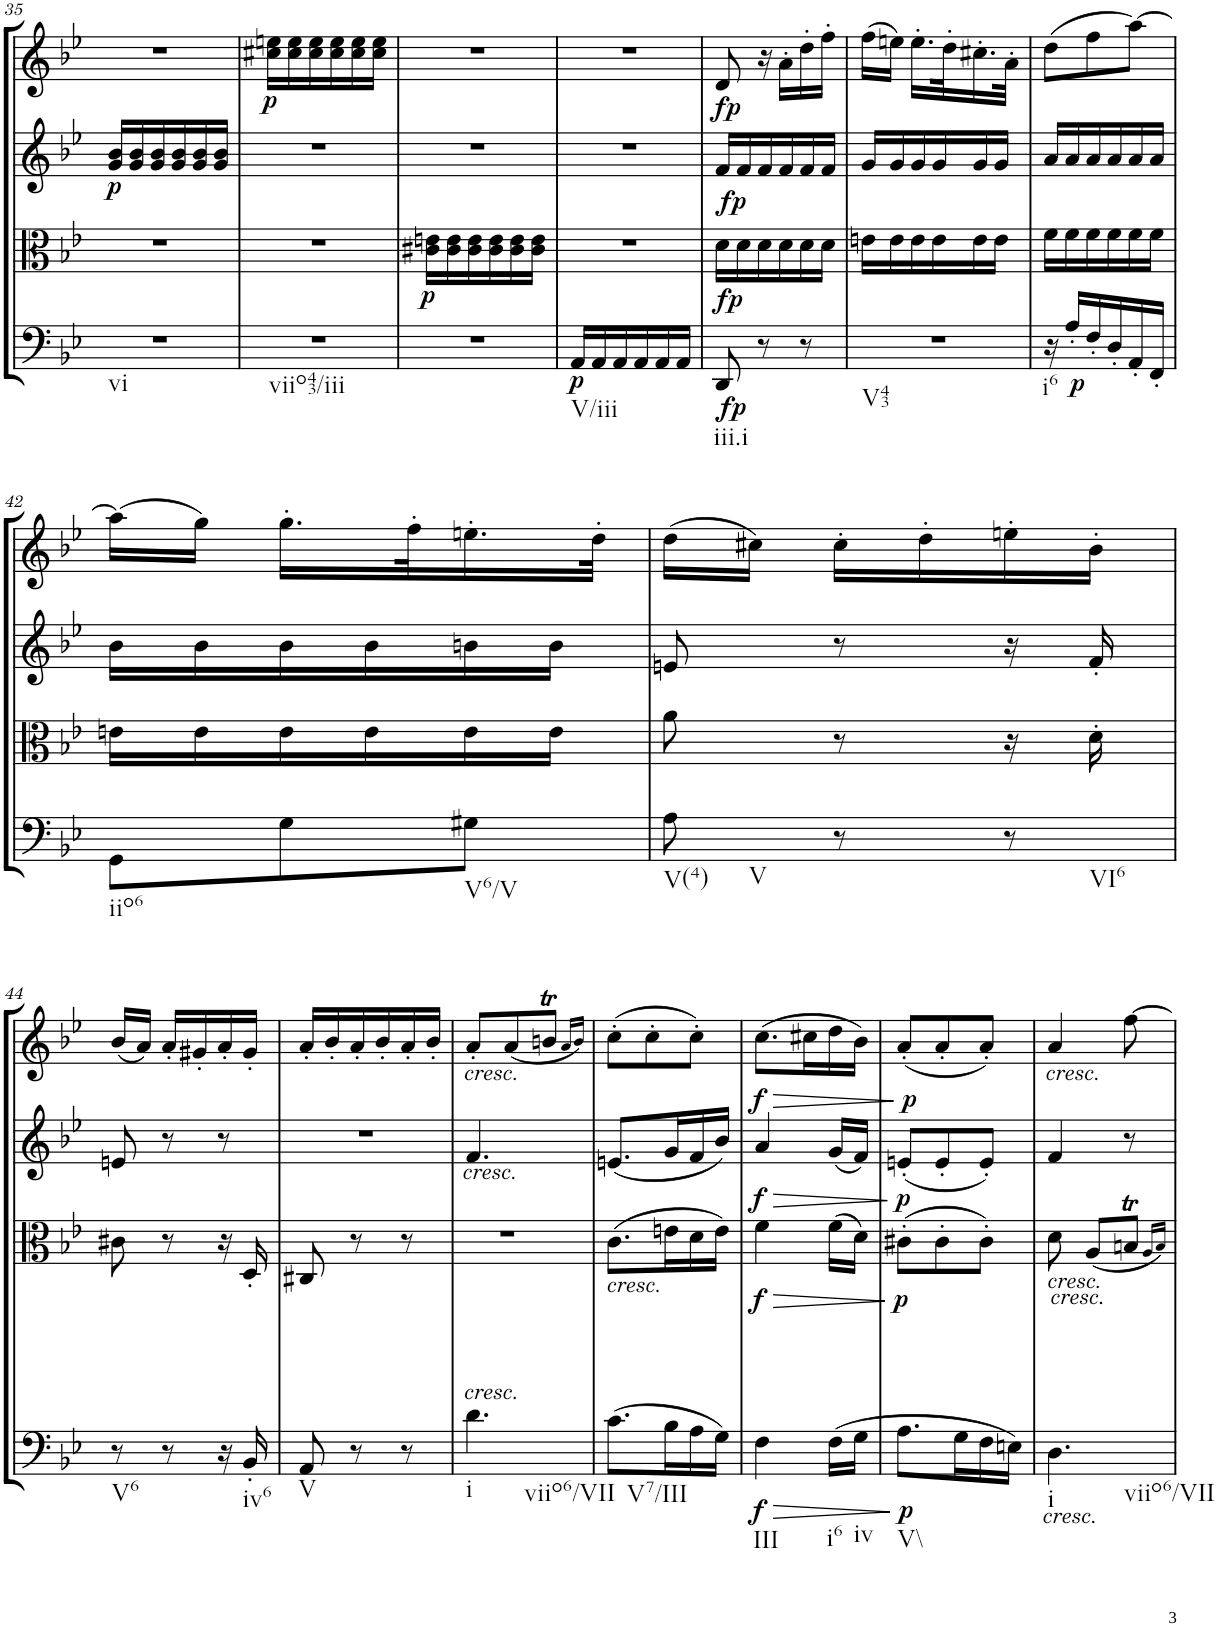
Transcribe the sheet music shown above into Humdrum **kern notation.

**kern	**dynam	**kern	**dynam	**kern	**dynam	**kern	**dynam
*part4	*part4	*part3	*part3	*part2	*part2	*part1	*part1
*staff4	*staff4	*staff3	*staff3	*staff2	*staff2	*staff1	*staff1
*I"Cello	*	*I"Viola	*	*I"2nd Violin	*	*I"1st Violin	*
*	*	*I'Vla	*	*I'Vln	*	*I'Vln	*
!!LO:PB:g=z
*clefF4	*	*clefC3	*	*clefG2	*	*clefG2	*
*k[b-e-]	*	*k[b-e-]	*	*k[b-e-]	*	*k[b-e-]	*
*B-:	*	*B-:	*	*B-:	*	*B-:	*
*M3/8	*	*M3/8	*	*M3/8	*	*M3/8	*
=35	=35	=35	=35	=35	=35	=35	=35
!LO:TX:b:t=vi	!	!	!	!	!	!	!
!	!	!	!	!	!LO:DY:b	!	!
4.r	.	4.r	.	16g/ 16b-/LL	p	4.r	.
.	.	.	.	16g/ 16b-/	.	.	.
.	.	.	.	16g/ 16b-/	.	.	.
.	.	.	.	16g/ 16b-/	.	.	.
.	.	.	.	16g/ 16b-/	.	.	.
.	.	.	.	16g/ 16b-/JJ	.	.	.
=36	=36	=36	=36	=36	=36	=36	=36
!LO:TX:b:t=viio43/iii	!	!	!	!	!	!	!
!	!	!	!	!	!	!	!LO:DY:b
4.r	.	4.r	.	4.r	.	16cc#X\ 16een\LL	p
.	.	.	.	.	.	16cc#\ 16ee\	.
.	.	.	.	.	.	16cc#\ 16ee\	.
.	.	.	.	.	.	16cc#\ 16ee\	.
.	.	.	.	.	.	16cc#\ 16ee\	.
.	.	.	.	.	.	16cc#\ 16ee\JJ	.
=37	=37	=37	=37	=37	=37	=37	=37
!	!	!	!LO:DY:b	!	!	!	!
4.r	.	16c#X\ 16en\LL	p	4.r	.	4.r	.
.	.	16c#\ 16e\	.	.	.	.	.
.	.	16c#\ 16e\	.	.	.	.	.
.	.	16c#\ 16e\	.	.	.	.	.
.	.	16c#\ 16e\	.	.	.	.	.
.	.	16c#\ 16e\JJ	.	.	.	.	.
=38	=38	=38	=38	=38	=38	=38	=38
!LO:TX:b:t=V/iii	!	!	!	!	!	!	!
!	!LO:DY:b	!	!	!	!	!	!
16AA/LL	p	4.r	.	4.r	.	4.r	.
16AA/	.	.	.	.	.	.	.
16AA/	.	.	.	.	.	.	.
16AA/	.	.	.	.	.	.	.
16AA/	.	.	.	.	.	.	.
16AA/JJ	.	.	.	.	.	.	.
=39	=39	=39	=39	=39	=39	=39	=39
!LO:TX:b:t=iii.i	!	!	!	!	!	!	!
!	!LO:DY:b	!	!LO:DY:b	!	!LO:DY:b	!	!LO:DY:b
8DD/	fp	16d\LL	fp	16f/LL	fp	8d/	fp
.	.	16d\	.	16f/	.	.	.
8r	.	16d\	.	16f/	.	16r	.
.	.	16d\	.	16f/	.	16a'\LL	.
8r	.	16d\	.	16f/	.	16dd'\	.
.	.	16d\JJ	.	16f/JJ	.	16ff'\JJ	.
=40	=40	=40	=40	=40	=40	=40	=40
!LO:TX:b:t=V43	!	!	!	!	!	!	!
4.r	.	16en\LL	.	16g/LL	.	(16ff\LL	.
.	.	16e\	.	16g/	.	16een\JJ)	.
.	.	16e\	.	16g/	.	16.ee'\LL	.
.	.	16e\	.	16g/	.	.	.
.	.	.	.	.	.	32dd'\K	.
.	.	16e\	.	16g/	.	16.cc#X'\	.
.	.	16e\JJ	.	16g/JJ	.	.	.
.	.	.	.	.	.	32a'\JJk	.
=41	=41	=41	=41	=41	=41	=41	=41
!LO:TX:b:t=i6	!	!	!	!	!	!	!
16r	.	16f\LL	.	16a/LL	.	(8dd\L	.
!	!LO:DY:b	!	!	!	!	!	!
16A'/LL	p	16f\	.	16a/	.	.	.
16F'/	.	16f\	.	16a/	.	8ff\	.
16D'/	.	16f\	.	16a/	.	.	.
16AA'/	.	16f\	.	16a/	.	[8aa\J)	.
16FF'/JJ	.	16f\JJ	.	16a/JJ	.	.	.
!!LO:LB:g=z
=42	=42	=42	=42	=42	=42	=42	=42
!LO:TX:b:t=iio6	!	!	!	!	!	!	!
8GG\L	.	16en\LL	.	16b-\LL	.	(16aa\LL]	.
.	.	16e\	.	16b-\	.	16gg\JJ)	.
8G\	.	16e\	.	16b-\	.	16.gg'\LL	.
.	.	16e\	.	16b-\	.	.	.
.	.	.	.	.	.	32ff'\K	.
!LO:TX:b:t=V6/V	!	!	!	!	!	!	!
8G#X\J	.	16e\	.	16bn\	.	16.een'\	.
.	.	16e\JJ	.	16b\JJ	.	.	.
.	.	.	.	.	.	32dd'\JJk	.
=43	=43	=43	=43	=43	=43	=43	=43
!LO:TX:b:t=V(4)	!	!	!	!	!	!	!
!LO:TX:b:t=V	!	!	!	!	!	!	!
8A\	.	8a\	.	8en/	.	(16dd\LL	.
.	.	.	.	.	.	16cc#X\JJ)	.
8r	.	8r	.	8r	.	16cc#'\LL	.
.	.	.	.	.	.	16dd'\	.
!LO:TX:b:t=VI6	!	!	!	!	!	!	!
8r	.	16r	.	16r	.	16een'\	.
.	.	16d'\	.	16f'/	.	16b-'\JJ	.
!!LO:LB:g=z
=44	=44	=44	=44	=44	=44	=44	=44
!LO:TX:b:t=V6	!	!	!	!	!	!	!
8r	.	8c#X\	.	8en/	.	(16b-/LL	.
.	.	.	.	.	.	16a/JJ)	.
8r	.	8r	.	8r	.	16a'/LL	.
.	.	.	.	.	.	16g#X'/	.
16r	.	16r	.	8r	.	16a'/	.
!LO:TX:b:t=iv6	!	!	!	!	!	!	!
16BB-'/	.	16D'/	.	.	.	16g#'/JJ	.
=45	=45	=45	=45	=45	=45	=45	=45
!LO:TX:b:t=V	!	!	!	!	!	!	!
8AA/	.	8C#X/	.	4.r	.	16a'/LL	.
.	.	.	.	.	.	16b-'/	.
8r	.	8r	.	.	.	16a'/	.
.	.	.	.	.	.	16b-'/	.
8r	.	8r	.	.	.	16a'/	.
.	.	.	.	.	.	16b-'/JJ	.
=46	=46	=46	=46	=46	=46	=46	=46
!	!	!	!	!	!	!LO:TX:b:i:t=cresc.	!
!	!	!	!	!LO:TX:b:i:t=cresc.	!	!	!
!LO:TX:a:i:t=cresc.	!	!	!	!	!	!	!
!LO:TX:b:t=i	!	!	!	!	!	!	!
!LO:TX:b:t=viio6/VII	!	!	!	!	!	!	!
4.d\	.	4.r	.	4.f/	.	8a'/L	.
.	.	.	.	.	.	(8a/	.
.	.	.	.	.	.	8bnt/J	.
.	.	.	.	.	.	16qa/LL	.
.	.	.	.	.	.	16qb/JJ)	.
=47	=47	=47	=47	=47	=47	=47	=47
!	!	!LO:TX:b:i:t=cresc.	!	!	!	!	!
!LO:TX:b:t=V7/III	!	!	!	!	!	!	!
(8.c\L	.	(8.c\L	.	(8.en/L	.	(8cc'\L	.
.	.	.	.	.	.	8cc'\	.
16B-\L	.	16en\L	.	16g/L	.	.	.
16A\	.	16d\	.	16f/	.	8cc'\J)	.
16G\JJ)	.	16e\JJ)	.	16b-/JJ)	.	.	.
=48	=48	=48	=48	=48	=48	=48	=48
!LO:TX:b:t=III	!	!	!	!	!	!	!
!	!LO:HP:b	!	!LO:HP:b	!	!LO:HP:b	!	!LO:HP:b
!	!LO:DY:n=1:b	!	!LO:DY:n=1:b	!	!LO:DY:n=1:b	!	!LO:DY:n=1:b
4F\	> f	4f\	> f	4a/	> f	(8.cc\L	> f
.	.	.	.	.	.	16cc#X\L	.
!LO:TX:b:t=i6	!	!	!	!	!	!	!
(16F\LL	.	(16f\LL	.	(16g/LL	.	16dd\	.
!LO:TX:b:t=iv	!	!	!	!	!	!	!
16G\JJ	.	16d\JJ)	.	16f/JJ)	.	16b-\JJ)	.
.	]	.	]	.	]	.	]
=49	=49	=49	=49	=49	=49	=49	=49
!LO:TX:b:t=V\\	!	!	!	!	!	!	!
!	!LO:DY:b	!	!LO:DY:b	!	!LO:DY:b	!	!LO:DY:b
8.A\L	p	(8c#X'\L	p	(8en'/L	p	(8a'/L	p
.	.	8c#'\	.	8e'/	.	8a'/	.
16G\L	.	.	.	.	.	.	.
16F\	.	8c#'\J)	.	8e'/J)	.	8a'/J)	.
16En\JJ)	.	.	.	.	.	.	.
=50	=50	=50	=50	=50	=50	=50	=50
!	!	!	!	!	!	!LO:TX:b:i:t=cresc.	!
!	!	!LO:TX:b:i:t=cresc.	!	!	!	!	!
!LO:TX:b:i:t=cresc.	!	!	!	!	!	!	!
!LO:TX:a:i:t=cresc.	!	!	!	!	!	!	!
!LO:TX:b:t=i	!	!	!	!	!	!	!
!LO:TX:b:t=viio6/VII	!	!	!	!	!	!	!
4.D\	.	8d\	.	4f/	.	4a/	.
.	.	(8A/L	.	.	.	.	.
.	.	8Bnt/J	.	8r	.	[8ff\	.
.	.	16qA/LL	.	.	.	.	.
.	.	16qB/JJ)	.	.	.	.	.
=	=	=	=	=	=	=	=
*-	*-	*-	*-	*-	*-	*-	*-
